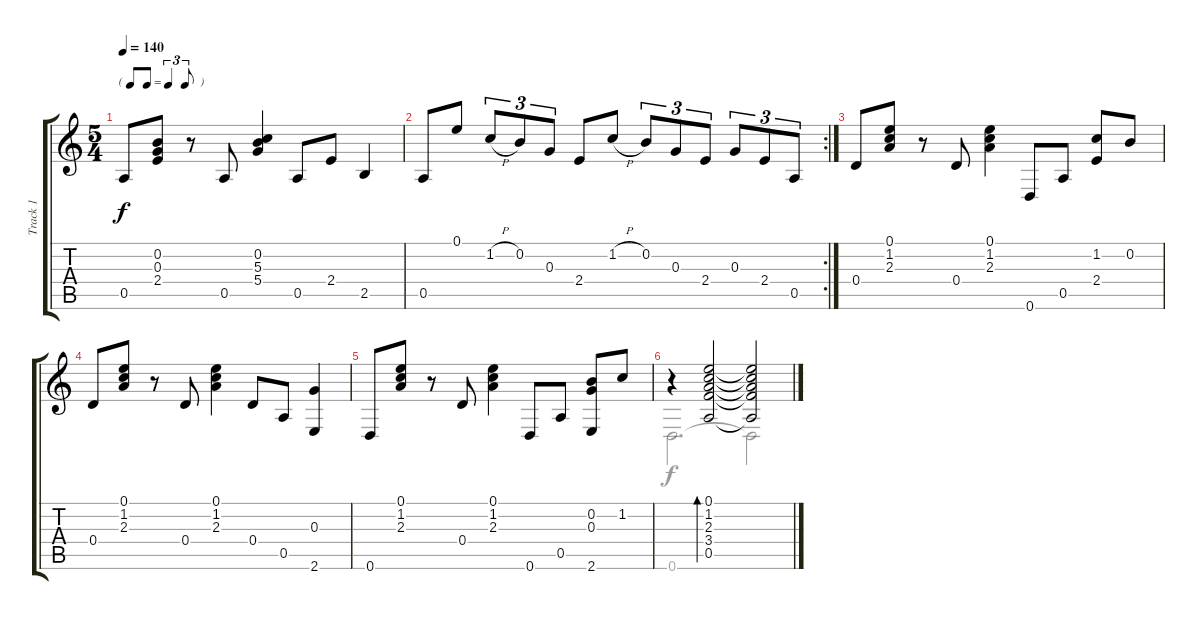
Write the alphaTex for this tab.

\track ("Track 1" "Track 1") {instrument acousticguitarsteel}
\staff {score tabs}
\tuning (E4 B3 G3 D3 A2 D2) {hide}
\voice
\ts (5 4)
\tf triplet8th
\tempo 140
\clef g2
\ks c
0.5.8{dy f} (0.2 0.3 2.4).8 r.8 0.5.8 (0.2 5.3 5.4).4 0.5.8 2.4.8 2.5.4 |
\rc 2
0.5.8 0.1.8 1.2{h}.8{tu (3 2)} 0.2.8{tu (3 2)} 0.3.8{tu (3 2)} 2.4.8 1.2{h}.8 0.2.8{tu (3 2)} 0.3.8{tu (3 2)} 2.4.8{tu (3 2)} 0.3.8{tu (3 2)} 2.4.8{tu (3 2)} 0.5.8{tu (3 2)} |
0.4.8 (0.1 1.2 2.3).8 r.8 0.4.8 (0.1 1.2 2.3).4 0.6.8 0.5.8 (1.2 2.4).8 0.2.8 |
0.4.8 (0.1 1.2 2.3).8 r.8 0.4.8 (0.1 1.2 2.3).4 0.4.8 0.5.8 (0.3 2.6).4 |
0.6.8 (0.1 1.2 2.3).8 r.8 0.4.8 (0.1 1.2 2.3).4 0.6.8 0.5.8 (0.2 0.3 2.6).8 1.2.8 |
r.4 (0.1 1.2 2.3 3.4 0.5).2{bd 120} (0.1{t} 1.2{t} 2.3{t} 3.4{t} 0.5{t}).2
\voice
\clef g2
\ottava regular
\simile none
\ks c
|
|
|
|
|
0.6.2{d} 0.6{t}.2
